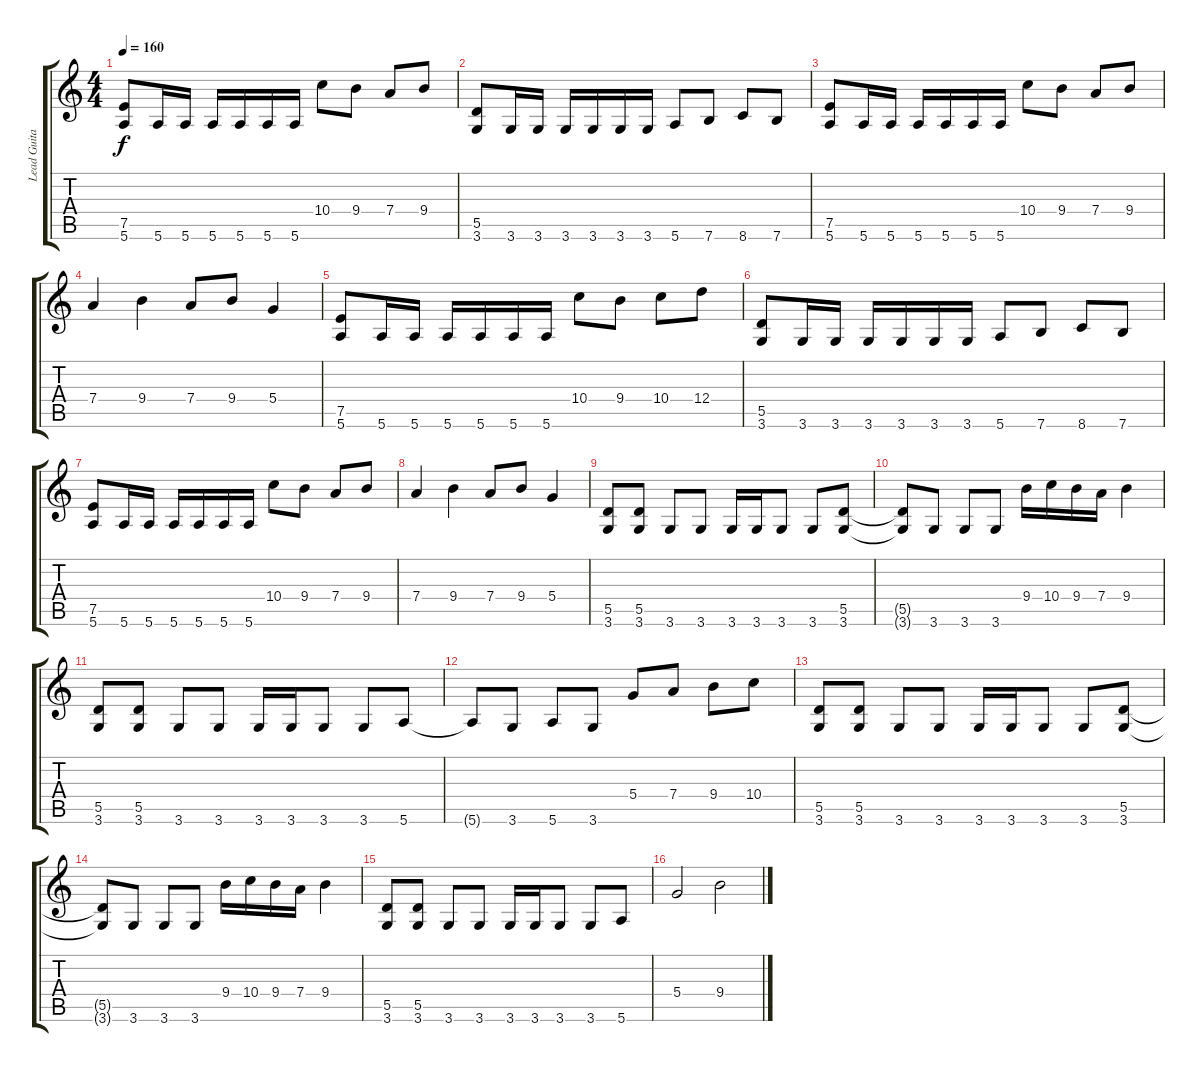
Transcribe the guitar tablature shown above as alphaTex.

\track ("Lead Guitar" "Lead Guita") {instrument distortionguitar}
\staff {score tabs}
\tuning (E4 B3 G3 D3 A2 E2) {hide}
\ts (4 4)
\tempo 160
\clef g2
\ks c
(7.5 5.6).8{dy f} 5.6.16 5.6.16 5.6.16 5.6.16 5.6.16 5.6.16 10.4.8 9.4.8 7.4.8 9.4.8 |
(5.5 3.6).8 3.6.16 3.6.16 3.6.16 3.6.16 3.6.16 3.6.16 5.6.8 7.6.8 8.6.8 7.6.8 |
(7.5 5.6).8 5.6.16 5.6.16 5.6.16 5.6.16 5.6.16 5.6.16 10.4.8 9.4.8 7.4.8 9.4.8 |
7.4.4 9.4.4 7.4.8 9.4.8 5.4.4 |
(7.5 5.6).8 5.6.16 5.6.16 5.6.16 5.6.16 5.6.16 5.6.16 10.4.8 9.4.8 10.4.8 12.4.8 |
(5.5 3.6).8 3.6.16 3.6.16 3.6.16 3.6.16 3.6.16 3.6.16 5.6.8 7.6.8 8.6.8 7.6.8 |
(7.5 5.6).8 5.6.16 5.6.16 5.6.16 5.6.16 5.6.16 5.6.16 10.4.8 9.4.8 7.4.8 9.4.8 |
7.4.4 9.4.4 7.4.8 9.4.8 5.4.4 |
(5.5 3.6).8 (5.5 3.6).8 3.6.8 3.6.8 3.6.16 3.6.16 3.6.8 3.6.8 (5.5 3.6).8 |
(5.5{t} 3.6{t}).8 3.6.8 3.6.8 3.6.8 9.4.16 10.4.16 9.4.16 7.4.16 9.4.4 |
(5.5 3.6).8 (5.5 3.6).8 3.6.8 3.6.8 3.6.16 3.6.16 3.6.8 3.6.8 5.6.8 |
5.6{t}.8 3.6.8 5.6.8 3.6.8 5.4.8 7.4.8 9.4.8 10.4.8 |
(5.5 3.6).8 (5.5 3.6).8 3.6.8 3.6.8 3.6.16 3.6.16 3.6.8 3.6.8 (5.5 3.6).8 |
(5.5{t} 3.6{t}).8 3.6.8 3.6.8 3.6.8 9.4.16 10.4.16 9.4.16 7.4.16 9.4.4 |
(5.5 3.6).8 (5.5 3.6).8 3.6.8 3.6.8 3.6.16 3.6.16 3.6.8 3.6.8 5.6.8 |
5.4.2 9.4.2
